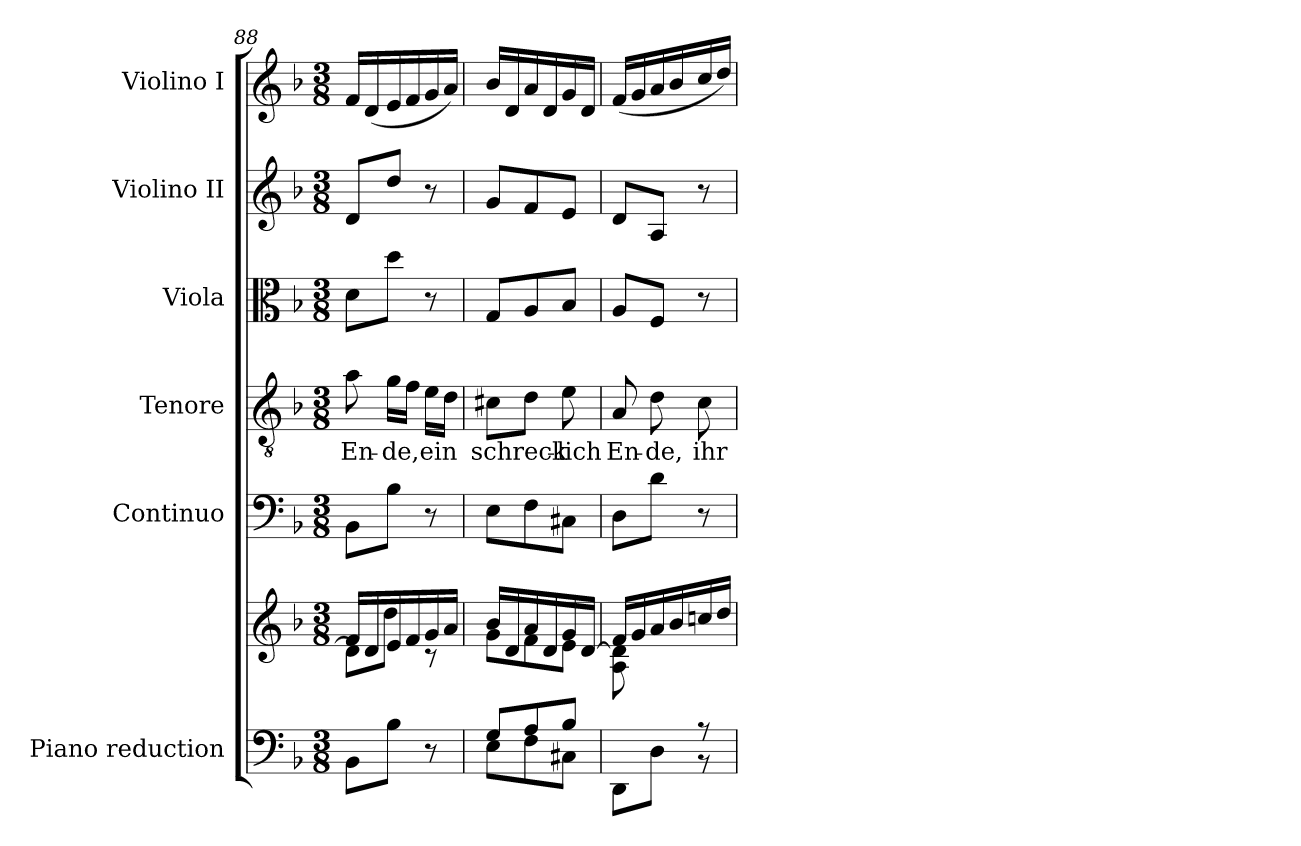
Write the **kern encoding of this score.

**kern	**kern	**kern	**kern	**text	**kern	**kern	**kern
*part6	*part6	*part5	*part4	*part4	*part3	*part2	*part1
*staff7	*staff6	*staff5	*staff4	*staff4	*staff3	*staff2	*staff1
*I"Piano reduction	*	*I"Continuo	*I"Tenore	*	*I"Viola	*I"Violino II	*I"Violino I
*I'Pno	*	*	*	*	*I'Vla	*I'Vln	*I'Vln
*clefF4	*clefG2	*clefF4	*clefGv2	*	*clefC3	*clefG2	*clefG2
*k[b-]	*k[b-]	*k[b-]	*k[b-]	*	*k[b-]	*k[b-]	*k[b-]
*M3/8	*M3/8	*M3/8	*M3/8	*	*M3/8	*M3/8	*M3/8
=88	=88	=88	=88	=88	=88	=88	=88
*	*^	*	*	*	*	*	*
!	!	!	!	!	!LO:LY:b	!	!	!
8BB-\L	16f/LL	8d\L]	8BB-\L	8a\	En-	8d\L	8d/L	16f/LL
.	16d/	.	.	.	.	.	.	(16d/
!	!	!	!	!	!LO:LY:b	!	!	!
8B-\J	16e/	8dd\J	8B-\J	16g\LL	-de,	8dd\J	8dd/J	16e/
.	16f/	.	.	16f\JJ	.	.	.	16f/
!	!	!	!	!	!LO:LY:b	!	!	!
8r	16g/	8r	8r	16e\LL	ein	8r	8r	16g/
.	16a/JJ	.	.	16d\JJ	.	.	.	16a/JJ)
!!LO:PB:g=z
=89	=89	=89	=89	=89	=89	=89	=89	=89
*^	*	*	*	*	*	*	*	*
!	!	!	!	!	!	!LO:LY:b	!	!	!
8G/L	8E\L	16b-/LL	8g\L	8E\L	8c#X\L	schreck-	8G/L	8g/L	16b-/LL
.	.	16d/	.	.	.	.	.	.	16d/
8A/	8F\	16a/	8f\	8F\	8d\J	.	8A/	8f/	16a/
.	.	16d/	.	.	.	.	.	.	16d/
!	!	!	!	!	!	!LO:LY:b	!	!	!
8B-/J	8C#X\J	16g/	8e\J	8C#X\J	8e\	-lich	8B-/J	8e/J	16g/
.	.	[<16d/JJ	.	.	.	.	.	.	16d/JJ
=90	=90	=90	=90	=90	=90	=90	=90	=90	=90
!	!	!	!	!	!	!LO:LY:b	!	!	!
8ryy	8DD\L	16f/LL	8A\ 8d\]L	8D\L	8A/	En-	8A/L	8d/L	(16f/LL
.	.	16g/	.	.	.	.	.	.	16g/
!	!	!	!	!	!	!LO:LY:b	!	!	!
8F/ 8A/J	8D\J	16a/	4ryy	8d\J	8d\	-de,	8F/J	8A/J	16a/
.	.	16b-/	.	.	.	.	.	.	16b-/
!	!	!	!	!	!	!LO:LY:b	!	!	!
8r	8r	16ccn/	.	8r	8c\	ihr	8r	8r	16cc/
.	.	16dd/JJ	.	.	.	.	.	.	16dd/JJ)
*v	*v	*	*	*	*	*	*	*	*
*	*v	*v	*	*	*	*	*	*
=	=	=	=	=	=	=	=
*-	*-	*-	*-	*-	*-	*-	*-
